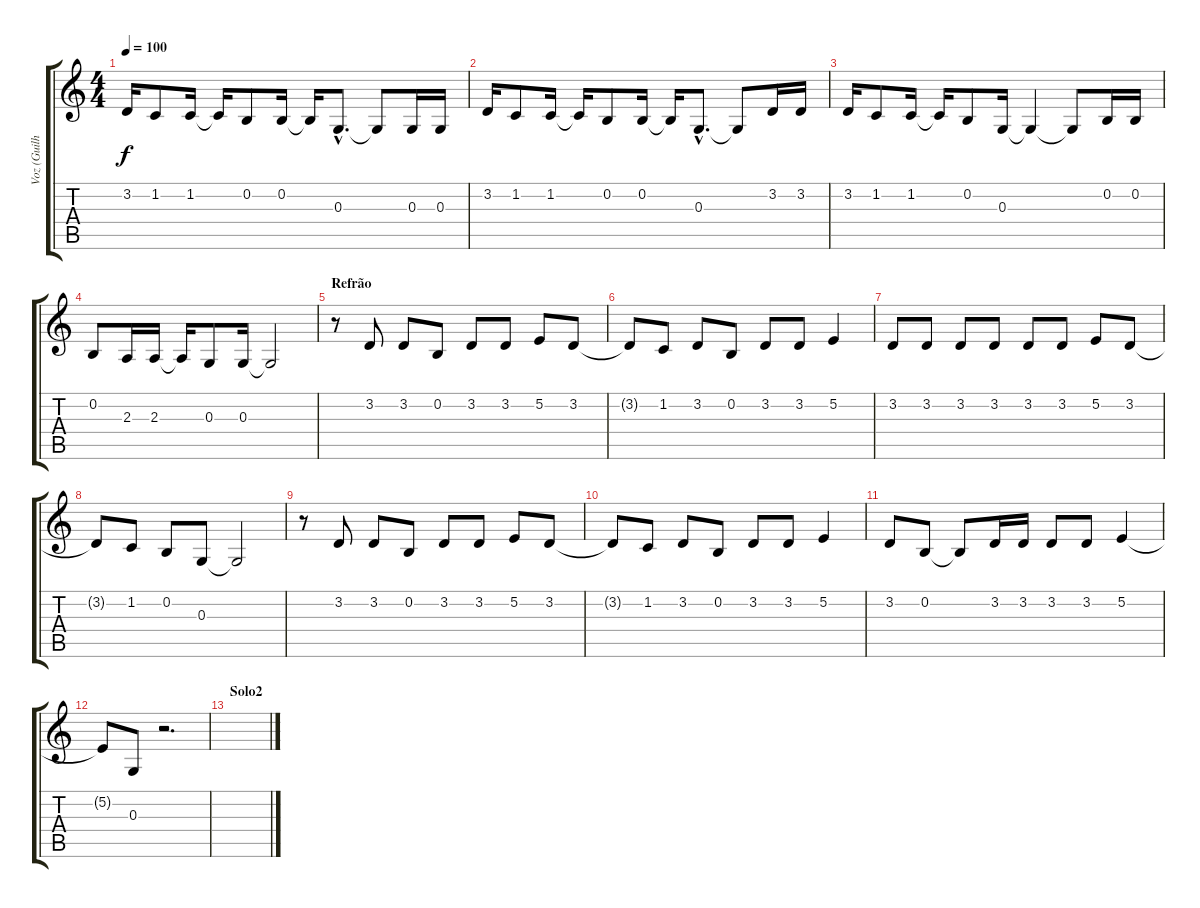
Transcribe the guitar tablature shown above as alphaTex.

\track ("Voz (Guilherme)" "Voz (Guilh") {instrument altosax}
\staff {score tabs}
\tuning (E4 B3 G3 D3 A2 E2) {hide}
\ts (4 4)
\tempo 100
\clef g2
\ks c
3.2.16{dy f} 1.2.8 1.2.16 1.2{t}.16 0.2.8 0.2.16 0.2{t}.16 0.3{hac}.8{d} 0.3{t}.8 0.3.16 0.3.16 |
3.2.16 1.2.8 1.2.16 1.2{t}.16 0.2.8 0.2.16 0.2{t}.16 0.3{hac}.8{d} 0.3{t}.8 3.2.16 3.2.16 |
3.2.16 1.2.8 1.2.16 1.2{t}.16 0.2.8 0.3.16 0.3{t}.4 0.3{t}.8 0.2.16 0.2.16 |
0.2.8 2.3.16 2.3.16 2.3{t}.16 0.3.8 0.3.16 0.3{t}.2 |
\section ("" "Refrão")
r.8 3.2.8 3.2.8 0.2.8 3.2.8 3.2.8 5.2.8 3.2.8 |
3.2{t}.8 1.2.8 3.2.8 0.2.8 3.2.8 3.2.8 5.2.4 |
3.2.8 3.2.8 3.2.8 3.2.8 3.2.8 3.2.8 5.2.8 3.2.8 |
3.2{t}.8 1.2.8 0.2.8 0.3.8 0.3{t}.2 |
r.8 3.2.8 3.2.8 0.2.8 3.2.8 3.2.8 5.2.8 3.2.8 |
3.2{t}.8 1.2.8 3.2.8 0.2.8 3.2.8 3.2.8 5.2.4 |
3.2.8 0.2.8 0.2{t}.8 3.2.16 3.2.16 3.2.8 3.2.8 5.2.4 |
5.2{t}.8 0.3.8 r.2{d} |
\section ("" "Solo2")
